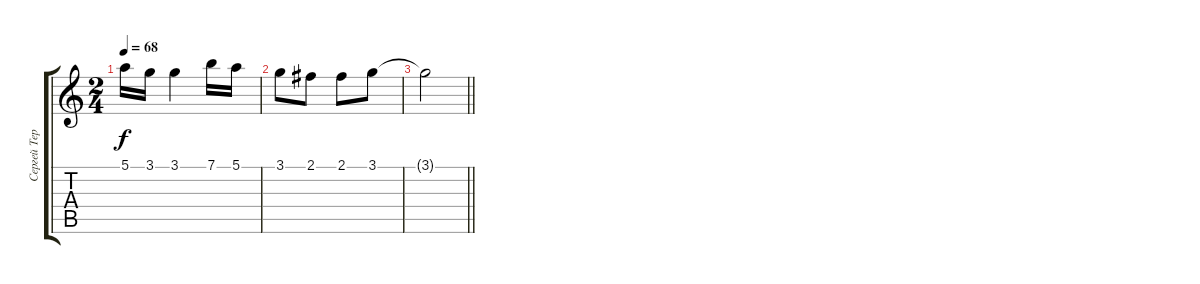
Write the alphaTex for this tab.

\track ("Сергей Терентьев" "Сергей Тер") {instrument acousticguitarsteel}
\staff {score tabs}
\tuning (E4 B3 G3 D3 A2 E2) {hide}
\ts (2 4)
\tempo 68
\clef g2
\ks c
5.1.16{dy f} 3.1.16 3.1.4 7.1.16 5.1.16 |
3.1.8 2.1.8 2.1.8 3.1.8 |
\barLineRight lightlight
3.1{t}.2
